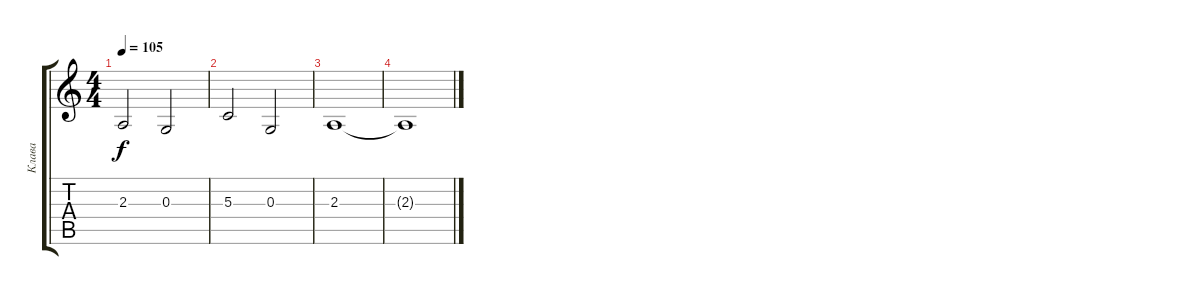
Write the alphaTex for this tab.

\track ("Клава" "Клава") {instrument stringensemble1}
\staff {score tabs}
\tuning (E4 B3 G3 D3 A2 E2) {hide}
\ts (4 4)
\tempo 105
\clef g2
\ks c
2.3.2{dy f} 0.3.2 |
5.3.2 0.3.2 |
2.3.1 |
2.3{t}.1
